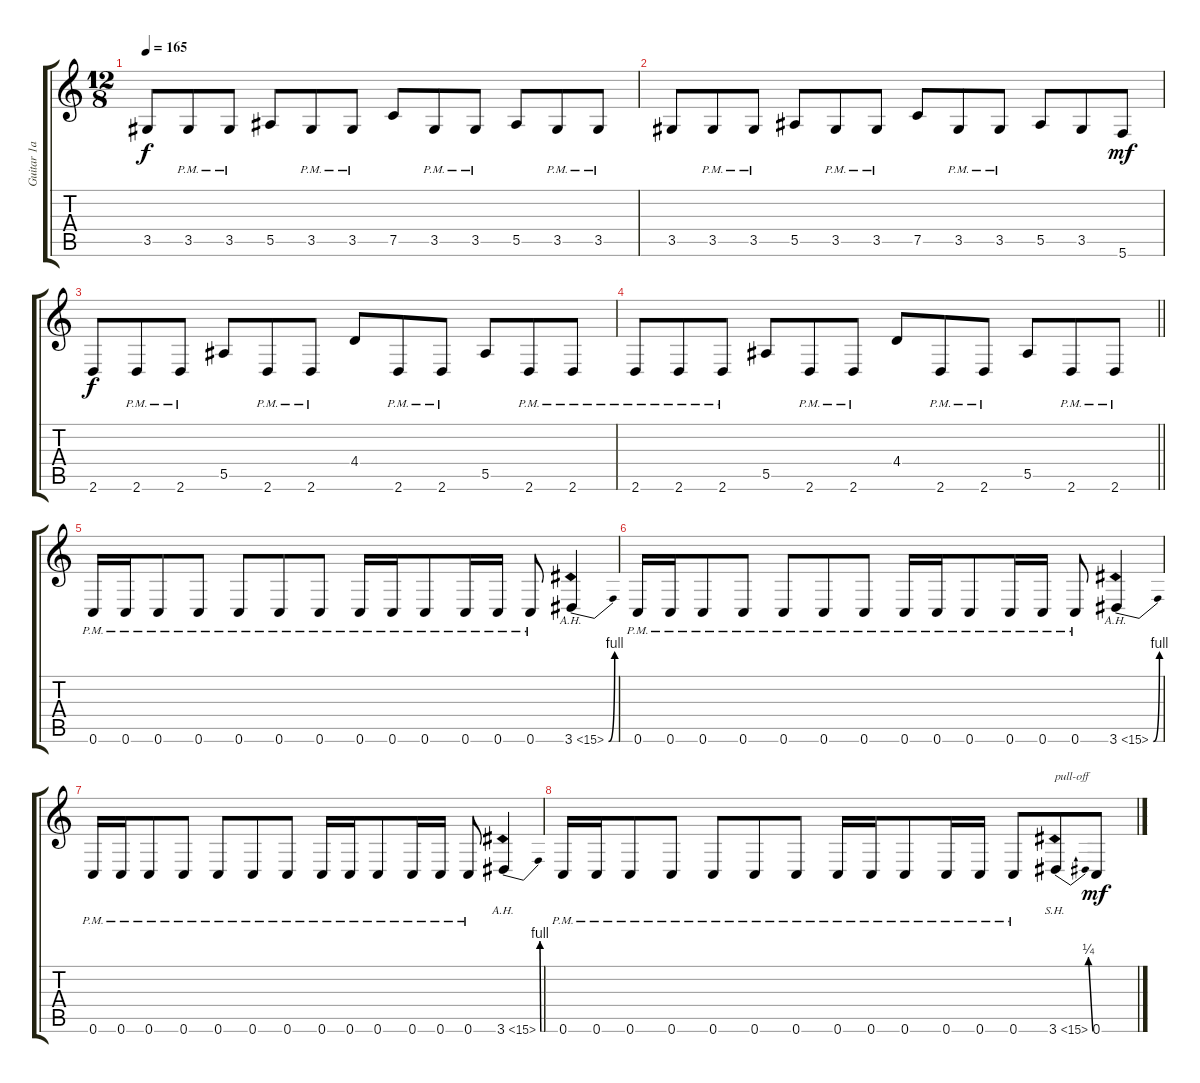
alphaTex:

\track ("Guitar 1a" "Guitar 1a") {instrument distortionguitar}
\staff {score tabs}
\tuning (C4 G3 Eb3 Bb2 F2 C2) {hide}
\ts (12 8)
\tempo 165
\clef g2
\ks c
3.5.8{dy f} 3.5{pm}.8 3.5{pm}.8 5.5.8 3.5{pm}.8 3.5{pm}.8 7.5.8 3.5{pm}.8 3.5{pm}.8 5.5.8 3.5{pm}.8 3.5{pm}.8 |
3.5.8 3.5{pm}.8 3.5{pm}.8 5.5.8 3.5{pm}.8 3.5{pm}.8 7.5.8 3.5{pm}.8 3.5{pm}.8 5.5.8 3.5.8 5.6.8{dy mf} |
2.6.8{dy f} 2.6{pm}.8 2.6{pm}.8 5.5.8 2.6{pm}.8 2.6{pm}.8 4.4.8 2.6{pm}.8 2.6{pm}.8 5.5.8 2.6{pm}.8 2.6{pm}.8 |
\barLineRight lightlight
2.6{pm}.8 2.6{pm}.8 2.6{pm}.8 5.5.8 2.6{pm}.8 2.6{pm}.8 4.4.8 2.6{pm}.8 2.6{pm}.8 5.5.8 2.6{pm}.8 2.6{pm}.8 |
\section ("" "")
0.6{pm}.16 0.6{pm}.16 0.6{pm}.8 0.6{pm}.8 0.6{pm}.8 0.6{pm}.8 0.6{pm}.8 0.6{pm}.16 0.6{pm}.16 0.6{pm}.8 0.6{pm}.16 0.6{pm}.16 0.6{pm}.8 3.6{be (bend 0 0 60 4) ah 12}.4 |
0.6{pm}.16 0.6{pm}.16 0.6{pm}.8 0.6{pm}.8 0.6{pm}.8 0.6{pm}.8 0.6{pm}.8 0.6{pm}.16 0.6{pm}.16 0.6{pm}.8 0.6{pm}.16 0.6{pm}.16 0.6{pm}.8 3.6{be (bend 0 0 60 4) ah 12}.4 |
0.6{pm}.16 0.6{pm}.16 0.6{pm}.8 0.6{pm}.8 0.6{pm}.8 0.6{pm}.8 0.6{pm}.8 0.6{pm}.16 0.6{pm}.16 0.6{pm}.8 0.6{pm}.16 0.6{pm}.16 0.6{pm}.8 3.6{be (bend 0 0 60 4) ah 12}.4 |
0.6{pm}.16 0.6{pm}.16 0.6{pm}.8 0.6{pm}.8 0.6{pm}.8 0.6{pm}.8 0.6{pm}.8 0.6{pm}.16 0.6{pm}.16 0.6{pm}.8 0.6{pm}.16 0.6{pm}.16 0.6{pm}.8 3.6{be (bend 0 0 60 1) sh 12}.8{txt "pull-off"} 0.6.8{dy mf}
